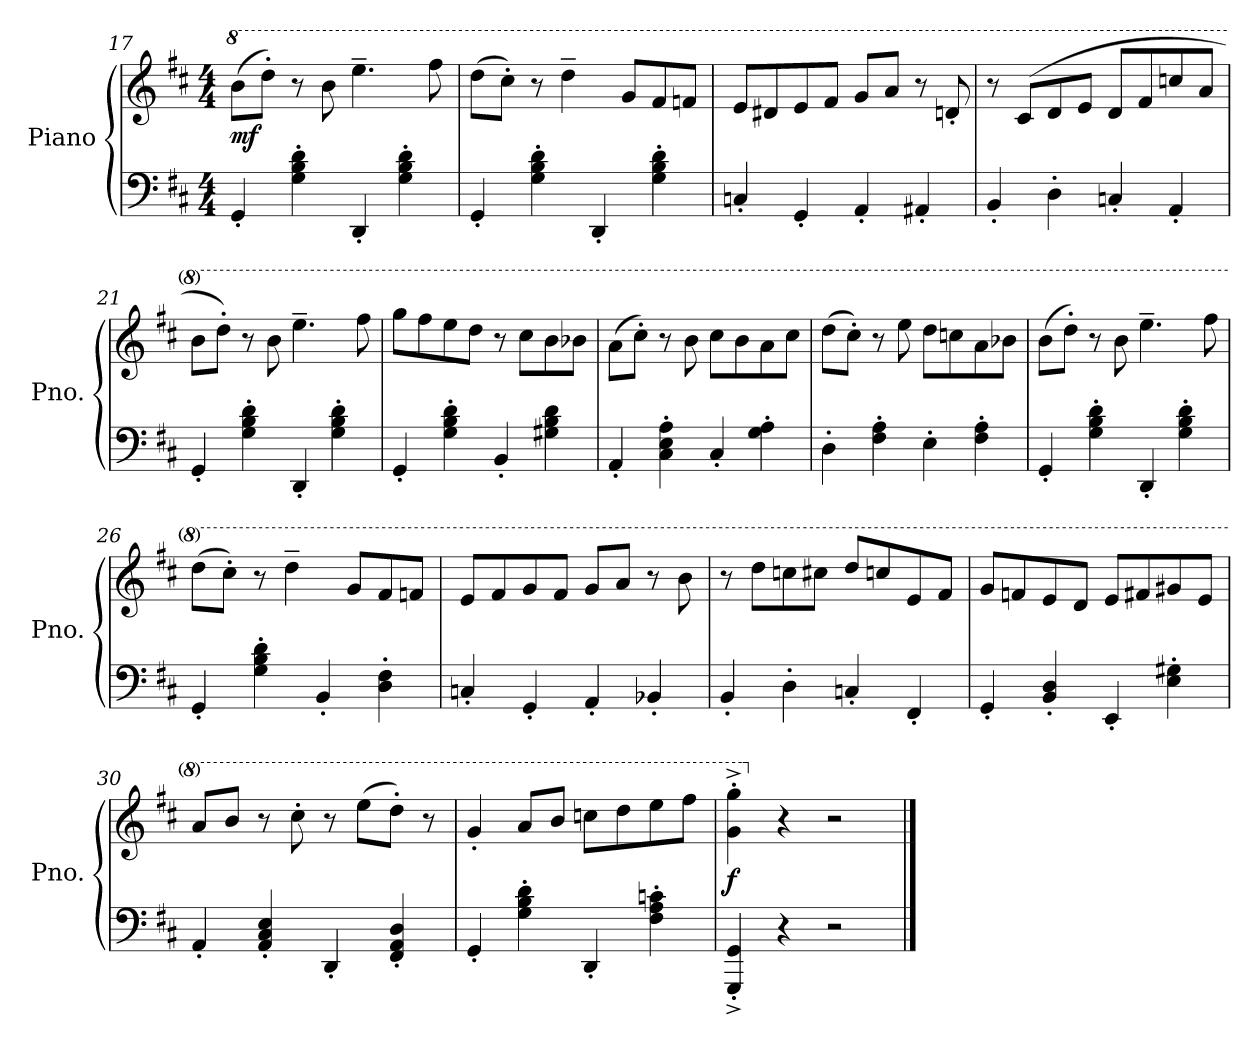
**kern	**kern	**dynam
*part1	*part1	*part1
*staff2	*staff1	*staff1/2
*I"Piano	*	*
*I'Pno.	*	*
*clefF4	*clefG2	*
*k[f#c#]	*k[f#c#]	*
*M4/4	*M4/4	*
*	*8va	*
=17	=17	=17
!	!	!LO:DY:b
4GG<'/	(8bb\L	mf
.	8ddd'\J)	.
4G\<'<< 4B\<'<< 4d\<'<<	8r	.
.	8bb\	.
4DD<'/	4.eee~\	.
4G\<'<< 4B\<'<< 4d\<'<<	.	.
.	8fff#\	.
!!LO:LB:g=z
=18	=18	=18
4GG<'/	(8ddd\L	.
.	8ccc#'\J)	.
4G\<'<< 4B\<'<< 4d\<'<<	8r	.
.	4ddd~\	.
4DD<'/	.	.
.	8gg/L	.
4G\<'<< 4B\<'<< 4d\<'<<	8ff#/	.
.	8ffn/J	.
=19	=19	=19
4Cn<'/	8ee/L	.
.	8dd#X/	.
4GG<'/	8ee/	.
.	8ff#/J	.
4AA<'/	8gg/L	.
.	8aa/J	.
4AA#X<'/	8r	.
.	8ddn'/	.
!!LO:PB:g=z
=20	=20	=20
4BB<'/	8r	.
.	(8cc#/L	.
4D<'\	8dd/	.
.	8ee/J	.
4Cn<'/	8dd/L	.
.	8ff#/	.
4AA<'/	8cccn/	.
.	8aa/J	.
=21	=21	=21
4GG<'/	8bb\L	.
.	8ddd'\J)	.
4G\<'<< 4B\<'<< 4d\<'<<	8r	.
.	8bb\	.
4DD<'/	4.eee~\	.
4G\<'<< 4B\<'<< 4d\<'<<	.	.
.	8fff#\	.
!!LO:LB:g=z
=22	=22	=22
4GG<'/	8ggg\L	.
.	8fff#\	.
4G\<'<< 4B\<'<< 4d\<'<<	8eee\	.
.	8ddd\J	.
4BB<'/	8r	.
.	8ccc#\L	.
4G#X\<<< 4B\<<< 4d\<<<	8bb\	.
.	8bb-X\J	.
=23	=23	=23
4AA<'/	(8aa\L	.
.	8ccc#'\J)	.
4C#\<'<< 4E\<'<< 4A\<'<<	8r	.
.	8bb\	.
4C#<'/	8ccc#\L	.
.	8bb\	.
4G\<'< 4A\<'<	8aa\	.
.	8ccc#\J	.
!!LO:LB:g=z
=24	=24	=24
4D<'\	(8ddd\L	.
.	8ccc#'\J)	.
4F#\<'< 4A\<'<	8r	.
.	8eee\	.
4E<'\	8ddd\L	.
.	8cccn\	.
4F#\<'< 4A\<'<	8aa\	.
.	8bb-X\J	.
=25	=25	=25
4GG<'/	(8bb\L	.
.	8ddd'\J)	.
4G\<'<< 4B\<'<< 4d\<'<<	8r	.
.	8bb\	.
4DD<'/	4.eee~\	.
4G\<'<< 4B\<'<< 4d\<'<<	.	.
.	8fff#\	.
!!LO:LB:g=z
=26	=26	=26
4GG<'/	(8ddd\L	.
.	8ccc#'\J)	.
4G\<'<< 4B\<'<< 4d\<'<<	8r	.
.	4ddd~\	.
4BB<'/	.	.
.	8gg/L	.
4D\<'< 4F#\<'<	8ff#/	.
.	8ffn/J	.
=27	=27	=27
4Cn<'/	8ee/L	.
.	8ff#/	.
4GG<'/	8gg/	.
.	8ff#/J	.
4AA<'/	8gg/L	.
.	8aa/J	.
4BB-X<'/	8r	.
.	8bb\	.
!!LO:LB:g=z
=28	=28	=28
4BB<'/	8r	.
.	8ddd\L	.
4D<'\	8cccn\	.
.	8ccc#X\J	.
4Cn<'/	8ddd/L	.
.	8cccn/	.
4FF#<'/	8ee/	.
.	8ff#/J	.
=29	=29	=29
4GG<'/	8gg/L	.
.	8ffn/	.
4BB/<'< 4D/<'<	8ee/	.
.	8dd/J	.
4EE<'/	8ee/L	.
.	8ff#X/	.
4E\<'< 4G#X\<'<	8gg#X/	.
.	8ee/J	.
!!LO:PB:g=z
=30	=30	=30
4AA<'/	8aa/L	.
.	8bb/J	.
4AA/<'<< 4C#/<'<< 4E/<'<<	8r	.
.	8ccc#'\	.
4DD<'/	8r	.
.	(8eee\L	.
4FF#/<'<< 4AA/<'<< 4D/<'<<	8ddd'\J)	.
.	8r	.
=31	=31	=31
4GG<'/	4gg'/	.
4G\<'<< 4B\<'<< 4d\<'<<	8aa/L	.
.	8bb/J	.
4DD<'/	8cccn\L	.
.	8ddd\	.
4F#\<'<< 4A\<'<< 4cn\<'<<	8eee\	.
.	8fff#\J	.
=32	=32	=32
!	!	!LO:DY:b
4GGG/<'^< 4GG/<'^<	4gg\'^ 4ggg\'^	f
*	*X8va	*
4r	4r	.
2r	2r	.
==	==	==
*-	*-	*-
